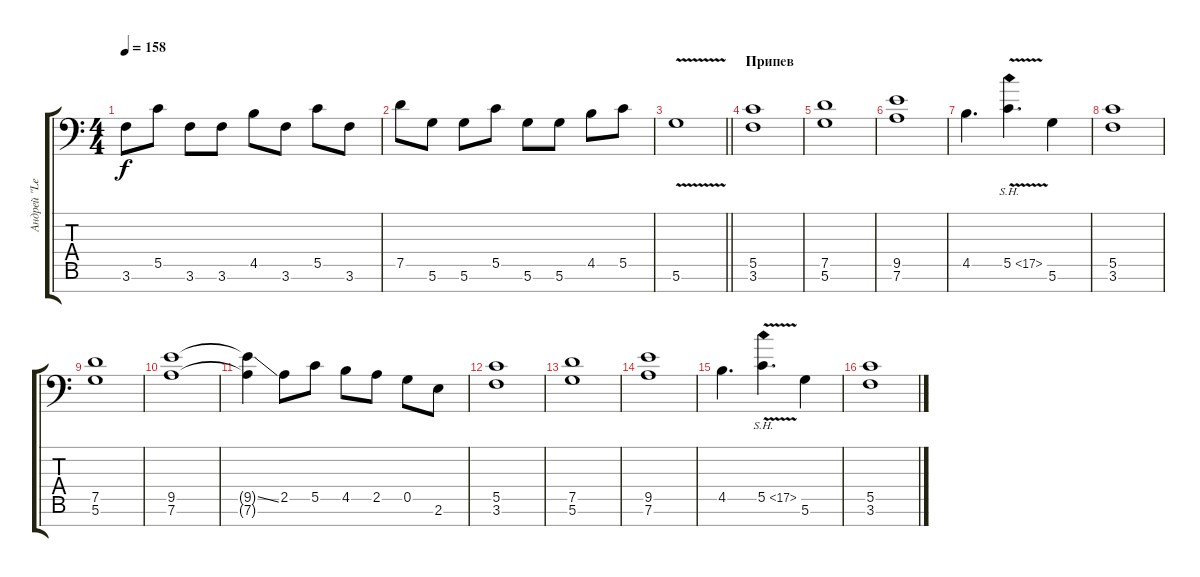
\track ("Андрей \"Leo\" Леонтьев" "Андрей \"Le") {instrument distortionguitar}
\staff {score tabs}
\tuning (D4 A3 F3 C3 G2 D2 A1) {hide}
\ts (4 4)
\tempo 158
\clef f4
\ks c
3.6.8{dy f} 5.5.8 3.6.8 3.6.8 4.5.8 3.6.8 5.5.8 3.6.8 |
7.5.8 5.6.8 5.6.8 5.5.8 5.6.8 5.6.8 4.5.8 5.5.8 |
\barLineRight lightlight
5.6{v}.1 |
\section ("" "Припев")
(5.5 3.6).1 |
(7.5 5.6).1 |
(9.5 7.6).1 |
4.5.4{d} 5.5{sh 12 v}.4{d} 5.6.4 |
(5.5 3.6).1 |
(7.5 5.6).1 |
(9.5 7.6).1 |
(9.5{ss t} 7.6{t}).4 2.5.8 5.5.8 4.5.8 2.5.8 0.5.8 2.6.8 |
(5.5 3.6).1 |
(7.5 5.6).1 |
(9.5 7.6).1 |
4.5.4{d} 5.5{sh 12 v}.4{d} 5.6.4 |
(5.5 3.6).1
